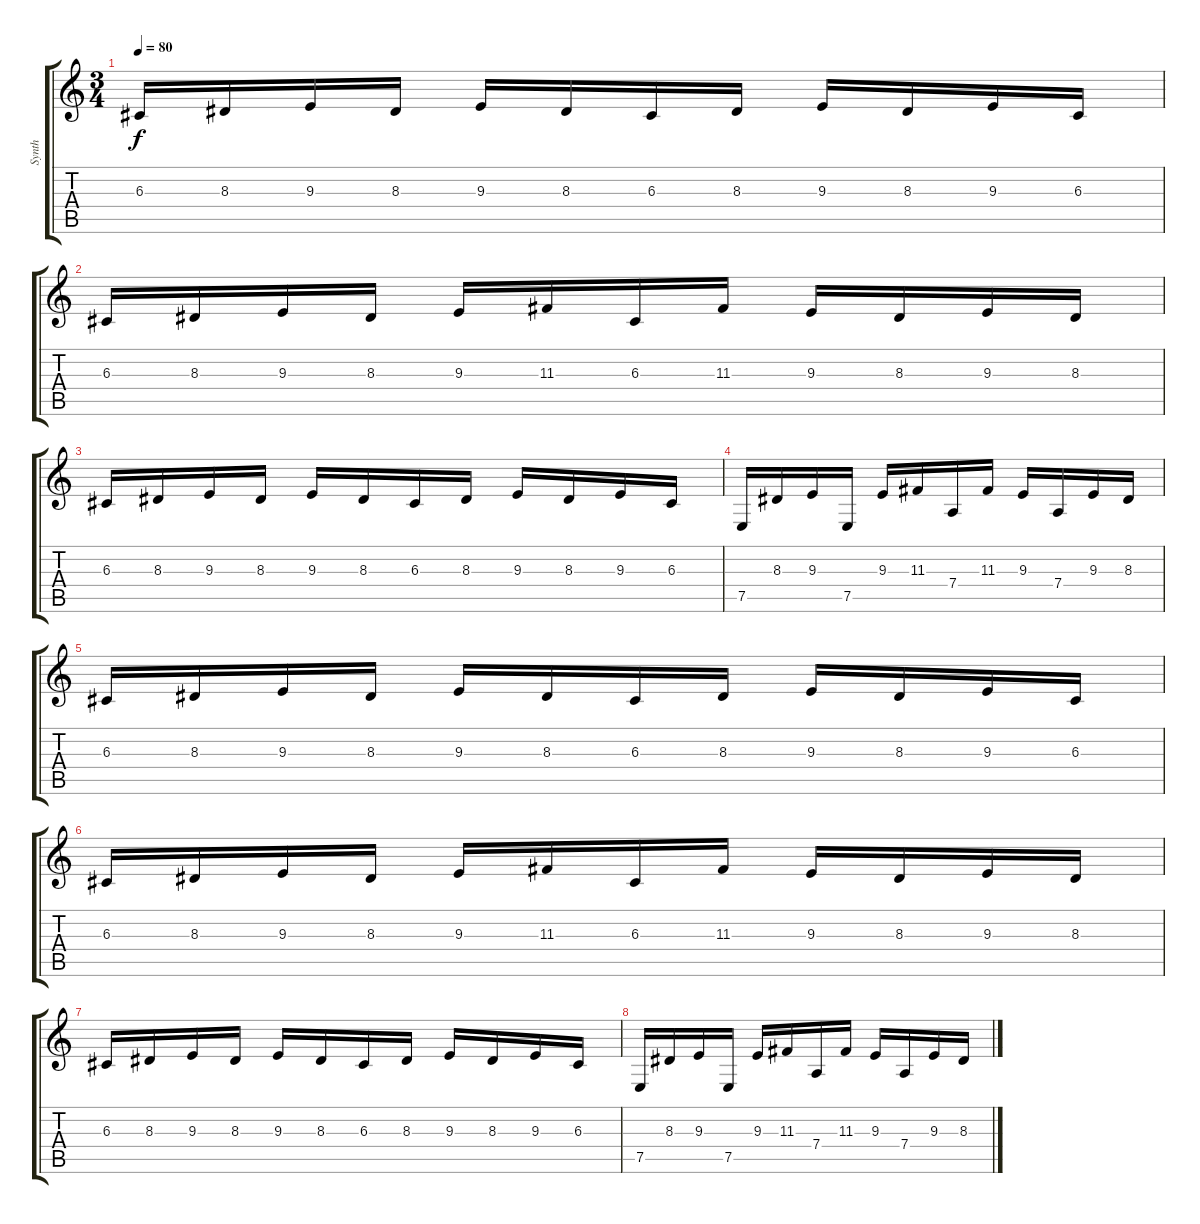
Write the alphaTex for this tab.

\track ("Synth" "Synth") {instrument lead2sawtooth}
\staff {score tabs}
\tuning (E4 B3 G3 D3 A2 E2) {hide}
\ts (3 4)
\tempo 80
\clef g2
\ks c
6.3.16{dy f} 8.3.16 9.3.16 8.3.16 9.3.16 8.3.16 6.3.16 8.3.16 9.3.16 8.3.16 9.3.16 6.3.16 |
6.3.16 8.3.16 9.3.16 8.3.16 9.3.16 11.3.16 6.3.16 11.3.16 9.3.16 8.3.16 9.3.16 8.3.16 |
6.3.16 8.3.16 9.3.16 8.3.16 9.3.16 8.3.16 6.3.16 8.3.16 9.3.16 8.3.16 9.3.16 6.3.16 |
7.5.16 8.3.16 9.3.16 7.5.16 9.3.16 11.3.16 7.4.16 11.3.16 9.3.16 7.4.16 9.3.16 8.3.16 |
6.3.16 8.3.16 9.3.16 8.3.16 9.3.16 8.3.16 6.3.16 8.3.16 9.3.16 8.3.16 9.3.16 6.3.16 |
6.3.16 8.3.16 9.3.16 8.3.16 9.3.16 11.3.16 6.3.16 11.3.16 9.3.16 8.3.16 9.3.16 8.3.16 |
6.3.16 8.3.16 9.3.16 8.3.16 9.3.16 8.3.16 6.3.16 8.3.16 9.3.16 8.3.16 9.3.16 6.3.16 |
7.5.16 8.3.16 9.3.16 7.5.16 9.3.16 11.3.16 7.4.16 11.3.16 9.3.16 7.4.16 9.3.16 8.3.16
